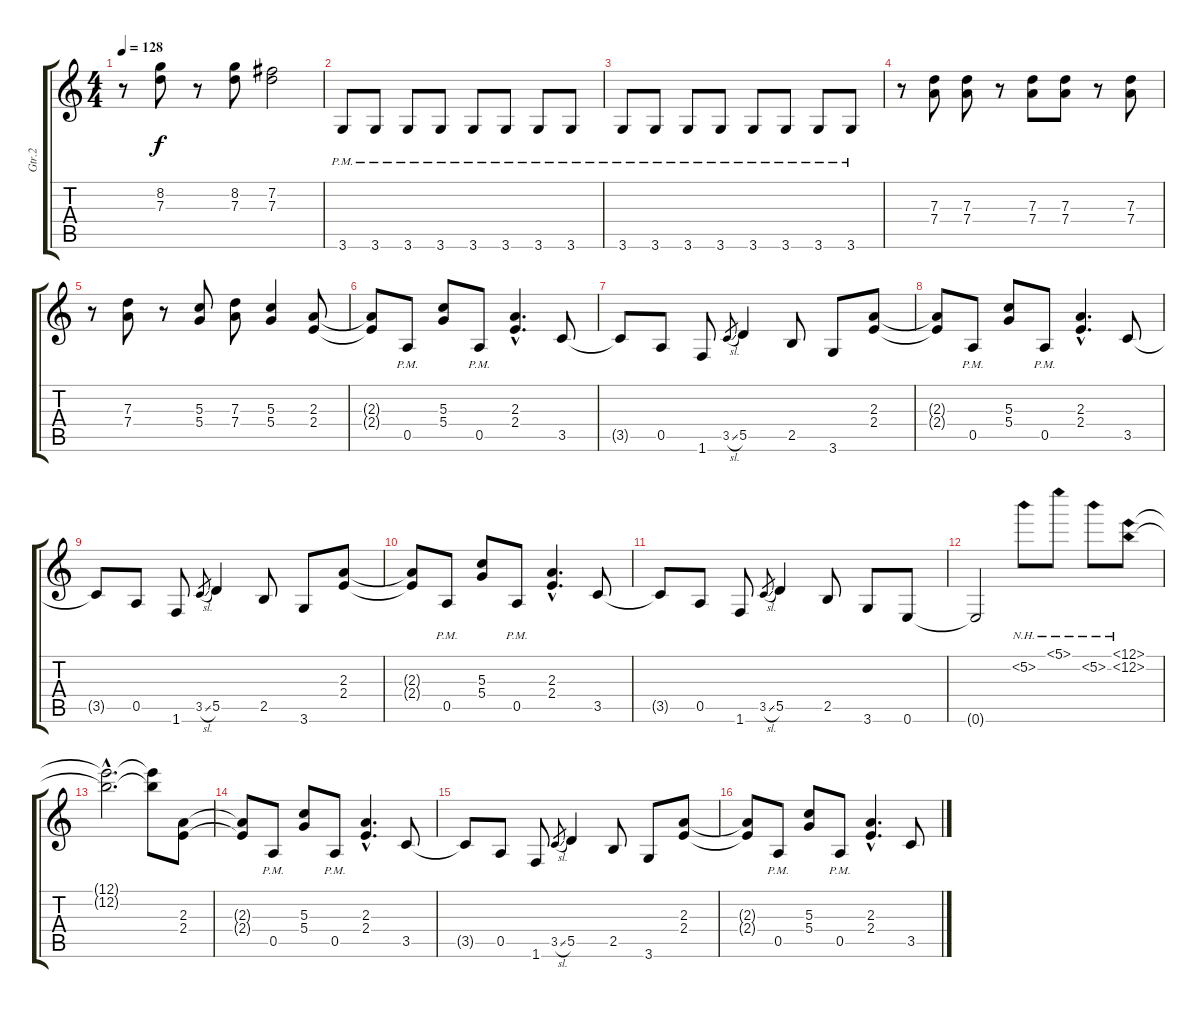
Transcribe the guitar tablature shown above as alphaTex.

\track ("Gtr.2" "Gtr.2") {instrument overdrivenguitar}
\staff {score tabs}
\tuning (E4 B3 G3 D3 A2 E2) {hide}
\ts (4 4)
\tempo 128
\clef g2
\ks c
r.8{dy f} (8.2 7.3).8 r.8 (8.2 7.3).8 (7.2 7.3).2 |
3.6{pm}.8 3.6{pm}.8 3.6{pm}.8 3.6{pm}.8 3.6{pm}.8 3.6{pm}.8 3.6{pm}.8 3.6{pm}.8 |
3.6{pm}.8 3.6{pm}.8 3.6{pm}.8 3.6{pm}.8 3.6{pm}.8 3.6{pm}.8 3.6{pm}.8 3.6{pm}.8 |
r.8 (7.3 7.4).8 (7.3 7.4).8 r.8 (7.3 7.4).8 (7.3 7.4).8 r.8 (7.3 7.4).8 |
r.8 (7.3 7.4).8 r.8 (5.3 5.4).8 (7.3 7.4).8 (5.3 5.4).4 (2.3 2.4).8 |
(2.3{t} 2.4{t}).8 0.5{pm}.8 (5.3 5.4).8 0.5{pm}.8 (2.3{hac} 2.4{hac}).4{d} 3.5.8 |
3.5{t}.8 0.5.8 1.6.8 3.5{sl}.8{gr} 5.5.4 2.5.8 3.6.8 (2.3 2.4).8 |
(2.3{t} 2.4{t}).8 0.5{pm}.8 (5.3 5.4).8 0.5{pm}.8 (2.3{hac} 2.4{hac}).4{d} 3.5.8 |
3.5{t}.8 0.5.8 1.6.8 3.5{sl}.8{gr} 5.5.4 2.5.8 3.6.8 (2.3 2.4).8 |
(2.3{t} 2.4{t}).8 0.5{pm}.8 (5.3 5.4).8 0.5{pm}.8 (2.3{hac} 2.4{hac}).4{d} 3.5.8 |
3.5{t}.8 0.5.8 1.6.8 3.5{sl}.8{gr} 5.5.4 2.5.8 3.6.8 0.6.8 |
0.6{t}.2 5.2{nh}.8 5.1{nh}.8 5.2{nh}.8 (12.1{nh} 12.2{nh}).8 |
(12.1{hac t} 12.2{hac t}).2{d} (12.1{t} 12.2{t}).8 (2.3 2.4).8 |
(2.3{t} 2.4{t}).8 0.5{pm}.8 (5.3 5.4).8 0.5{pm}.8 (2.3{hac} 2.4{hac}).4{d} 3.5.8 |
3.5{t}.8 0.5.8 1.6.8 3.5{sl}.8{gr} 5.5.4 2.5.8 3.6.8 (2.3 2.4).8 |
(2.3{t} 2.4{t}).8 0.5{pm}.8 (5.3 5.4).8 0.5{pm}.8 (2.3{hac} 2.4{hac}).4{d} 3.5.8
